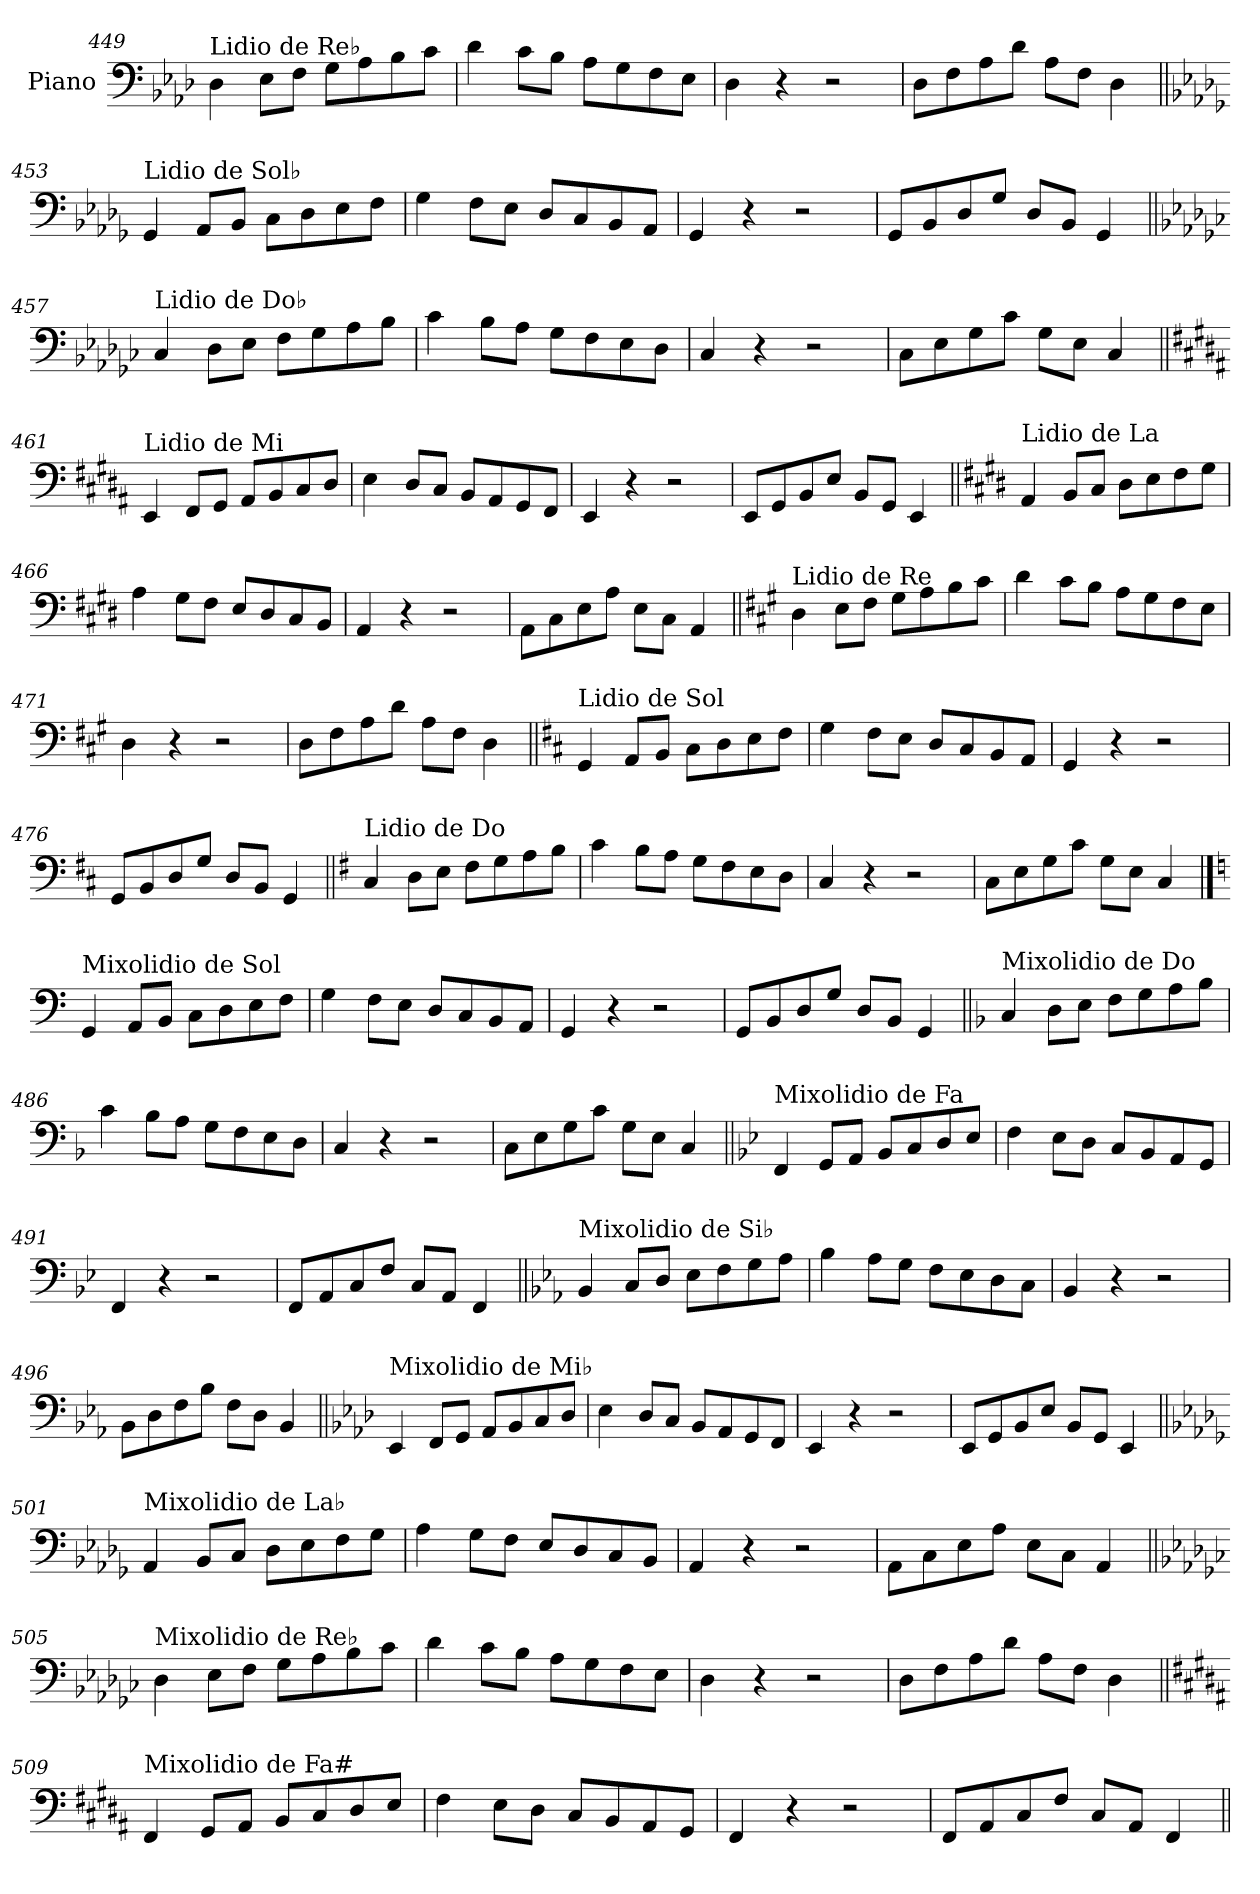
**kern
*part1
*staff1
*I"Piano
*I'Pno.
!!LO:LB:g=z
*clefF4
*k[b-e-a-d-]
=449
!LO:TX:a:t=Lidio de Re♭
4D-\
8E-\L
8F\J
8G\L
8A-\
8B-\
8c\J
=450
4d-\
8c\L
8B-\J
8A-\L
8G\
8F\
8E-\J
=451
4D-\
4r
2r
=452
8D-\L
8F\
8A-\
8d-\J
8A-\L
8F\J
4D-\
!!LO:LB:g=z
=453||
*k[b-e-a-d-g-]
!LO:TX:a:t=Lidio de Sol♭
4GG-/
8AA-/L
8BB-/J
8C\L
8D-\
8E-\
8F\J
=454
4G-\
8F\L
8E-\J
8D-/L
8C/
8BB-/
8AA-/J
=455
4GG-/
4r
2r
=456
8GG-/L
8BB-/
8D-/
8G-/J
8D-/L
8BB-/J
4GG-/
!!LO:LB:g=z
=457||
*k[b-e-a-d-g-c-]
!LO:TX:a:t=Lidio de Do♭
4C-/
8D-\L
8E-\J
8F\L
8G-\
8A-\
8B-\J
=458
4c-\
8B-\L
8A-\J
8G-\L
8F\
8E-\
8D-\J
=459
4C-/
4r
2r
=460
8C-\L
8E-\
8G-\
8c-\J
8G-\L
8E-\J
4C-/
!!LO:LB:g=z
=461||
*k[f#c#g#d#a#]
!LO:TX:a:t=Lidio de Mi
4EE/
8FF#/L
8GG#/J
8AA#/L
8BB/
8C#/
8D#/J
=462
4E\
8D#/L
8C#/J
8BB/L
8AA#/
8GG#/
8FF#/J
=463
4EE/
4r
2r
=464
8EE/L
8GG#/
8BB/
8E/J
8BB/L
8GG#/J
4EE/
!!LO:LB:g=z
=465||
*k[f#c#g#d#]
!LO:TX:a:t=Lidio de La
4AA/
8BB/L
8C#/J
8D#\L
8E\
8F#\
8G#\J
=466
4A\
8G#\L
8F#\J
8E/L
8D#/
8C#/
8BB/J
=467
4AA/
4r
2r
=468
8AA\L
8C#\
8E\
8A\J
8E\L
8C#\J
4AA/
!!LO:LB:g=z
=469||
*k[f#c#g#]
!LO:TX:a:t=Lidio de Re
4D\
8E\L
8F#\J
8G#\L
8A\
8B\
8c#\J
=470
4d\
8c#\L
8B\J
8A\L
8G#\
8F#\
8E\J
=471
4D\
4r
2r
=472
8D\L
8F#\
8A\
8d\J
8A\L
8F#\J
4D\
!!LO:LB:g=z
=473||
*k[f#c#]
!LO:TX:a:t=Lidio de Sol
4GG/
8AA/L
8BB/J
8C#\L
8D\
8E\
8F#\J
=474
4G\
8F#\L
8E\J
8D/L
8C#/
8BB/
8AA/J
=475
4GG/
4r
2r
=476
8GG/L
8BB/
8D/
8G/J
8D/L
8BB/J
4GG/
!!LO:LB:g=z
=477||
*k[f#]
!LO:TX:a:t=Lidio de Do
4C/
8D\L
8E\J
8F#\L
8G\
8A\
8B\J
=478
4c\
8B\L
8A\J
8G\L
8F#\
8E\
8D\J
=479
4C/
4r
2r
=480
8C\L
8E\
8G\
8c\J
8G\L
8E\J
4C/
!!LO:PB:g=z
==481
*k[]
!LO:TX:a:t=Mixolidio de Sol
4GG/
8AA/L
8BB/J
8C\L
8D\
8E\
8F\J
=482
4G\
8F\L
8E\J
8D/L
8C/
8BB/
8AA/J
=483
4GG/
4r
2r
=484
8GG/L
8BB/
8D/
8G/J
8D/L
8BB/J
4GG/
!!LO:LB:g=z
=485||
*k[b-]
!LO:TX:a:t=Mixolidio de Do
4C/
8D\L
8E\J
8F\L
8G\
8A\
8B-\J
=486
4c\
8B-\L
8A\J
8G\L
8F\
8E\
8D\J
=487
4C/
4r
2r
=488
8C\L
8E\
8G\
8c\J
8G\L
8E\J
4C/
!!LO:LB:g=z
=489||
*k[b-e-]
!LO:TX:a:t=Mixolidio de Fa
4FF/
8GG/L
8AA/J
8BB-/L
8C/
8D/
8E-/J
=490
4F\
8E-\L
8D\J
8C/L
8BB-/
8AA/
8GG/J
=491
4FF/
4r
2r
=492
8FF/L
8AA/
8C/
8F/J
8C/L
8AA/J
4FF/
!!LO:LB:g=z
=493||
*k[b-e-a-]
!LO:TX:a:t=Mixolidio de Si♭
4BB-/
8C/L
8D/J
8E-\L
8F\
8G\
8A-\J
=494
4B-\
8A-\L
8G\J
8F\L
8E-\
8D\
8C\J
=495
4BB-/
4r
2r
=496
8BB-\L
8D\
8F\
8B-\J
8F\L
8D\J
4BB-/
!!LO:LB:g=z
=497||
*k[b-e-a-d-]
!LO:TX:a:t=Mixolidio de Mi♭
4EE-/
8FF/L
8GG/J
8AA-/L
8BB-/
8C/
8D-/J
=498
4E-\
8D-/L
8C/J
8BB-/L
8AA-/
8GG/
8FF/J
=499
4EE-/
4r
2r
=500
8EE-/L
8GG/
8BB-/
8E-/J
8BB-/L
8GG/J
4EE-/
!!LO:LB:g=z
=501||
*k[b-e-a-d-g-]
!LO:TX:a:t=Mixolidio de La♭
4AA-/
8BB-/L
8C/J
8D-\L
8E-\
8F\
8G-\J
=502
4A-\
8G-\L
8F\J
8E-/L
8D-/
8C/
8BB-/J
=503
4AA-/
4r
2r
=504
8AA-\L
8C\
8E-\
8A-\J
8E-\L
8C\J
4AA-/
!!LO:LB:g=z
=505||
*k[b-e-a-d-g-c-]
!LO:TX:a:t=Mixolidio de Re♭
4D-\
8E-\L
8F\J
8G-\L
8A-\
8B-\
8c-\J
=506
4d-\
8c-\L
8B-\J
8A-\L
8G-\
8F\
8E-\J
=507
4D-\
4r
2r
=508
8D-\L
8F\
8A-\
8d-\J
8A-\L
8F\J
4D-\
!!LO:LB:g=z
=509||
*k[f#c#g#d#a#]
!LO:TX:a:t=Mixolidio de Fa#
4FF#/
8GG#/L
8AA#/J
8BB/L
8C#/
8D#/
8E/J
=510
4F#\
8E\L
8D#\J
8C#/L
8BB/
8AA#/
8GG#/J
=511
4FF#/
4r
2r
=512
8FF#/L
8AA#/
8C#/
8F#/J
8C#/L
8AA#/J
4FF#/
=||
*-
